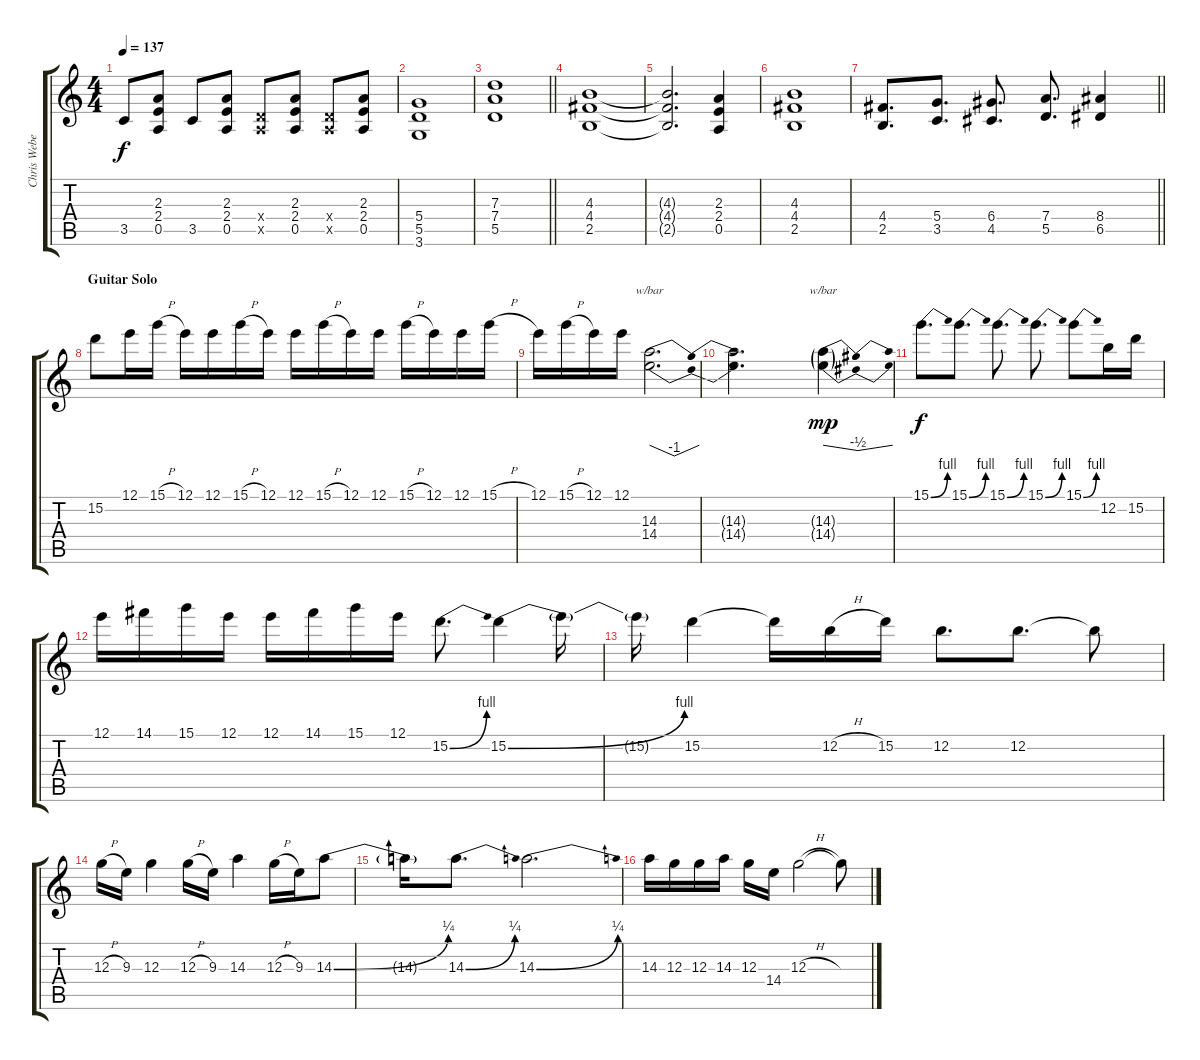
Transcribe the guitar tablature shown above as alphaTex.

\track ("Chris Weber" "Chris Webe") {instrument overdrivenguitar}
\staff {score tabs}
\tuning (E4 B3 G3 D3 A2 E2) {hide}
\ts (4 4)
\tempo 137
\clef g2
\ks c
3.5.8{dy f} (2.3 2.4 0.5).8 3.5.8 (2.3 2.4 0.5).8 (0.4{x} 0.5{x}).8 (2.3 2.4 0.5).8 (0.4{x} 0.5{x}).8 (2.3 2.4 0.5).8 |
(5.4 5.5 3.6).1 |
\barLineRight lightlight
(7.3 7.4 5.5).1 |
(4.3 4.4 2.5).1 |
(4.3{t} 4.4{t} 2.5{t}).2{d} (2.3 2.4 0.5).4 |
(4.3 4.4 2.5).1 |
\barLineRight lightlight
(4.4 2.5).8{d} (5.4 3.5).8{d} (6.4 4.5).8{d} (7.4 5.5).8{d} (8.4 6.5).4 |
\section ("" "Guitar Solo")
15.2.8 12.1.16 15.1{h}.16 12.1.16 12.1.16 15.1{h}.16 12.1.16 12.1.16 15.1{h}.16 12.1.16 12.1.16 15.1{h}.16 12.1.16 12.1.16 15.1{h}.16 |
12.1.16 15.1{h}.16 12.1.16 12.1.16 (14.3 14.4).2{d tbe (dip default 0 0 30 -4 60 0)} |
(14.3{t} 14.4{t}).2{d} (14.3{g} 14.4{g}).4{tbe (dip default 0 0 30 -2 60 0) dy mp} |
15.1{be (bend 0 0 60 4)}.8{d dy f} 15.1{be (bend 0 0 60 4)}.8{d} 15.1{be (bend 0 0 60 4)}.8{d} 15.1{be (bend 0 0 60 4)}.8{d} 15.1{be (bend 0 0 60 4)}.8 12.2.16 15.2.16 |
12.1.16 14.1.16 15.1.16 12.1.16 12.1.16 14.1.16 15.1.16 12.1.16 15.2{be (bend 0 0 60 4)}.8{d} 15.2{be (bend 0 0 60 4)}.4 15.2{t}.16 |
15.2{t}.16 15.2.4 15.2{t}.16 12.2{h}.16 15.2.16 12.2.8{d} 12.2.8{d} 12.2{t}.8 |
12.3{h}.16 9.3.16 12.3.4 12.3{h}.16 9.3.16 14.3.4 12.3{h}.16 9.3.16 14.3{be (bend 0 0 60 1)}.8 |
14.3{t}.16 14.3{be (bend 0 0 60 1)}.8{d} 14.3{be (bend 0 0 60 1)}.2{d} |
14.3.16 12.3.16 12.3.16 14.3.16 12.3.16 14.4.16 12.3{h}.2 12.3{t}.8
